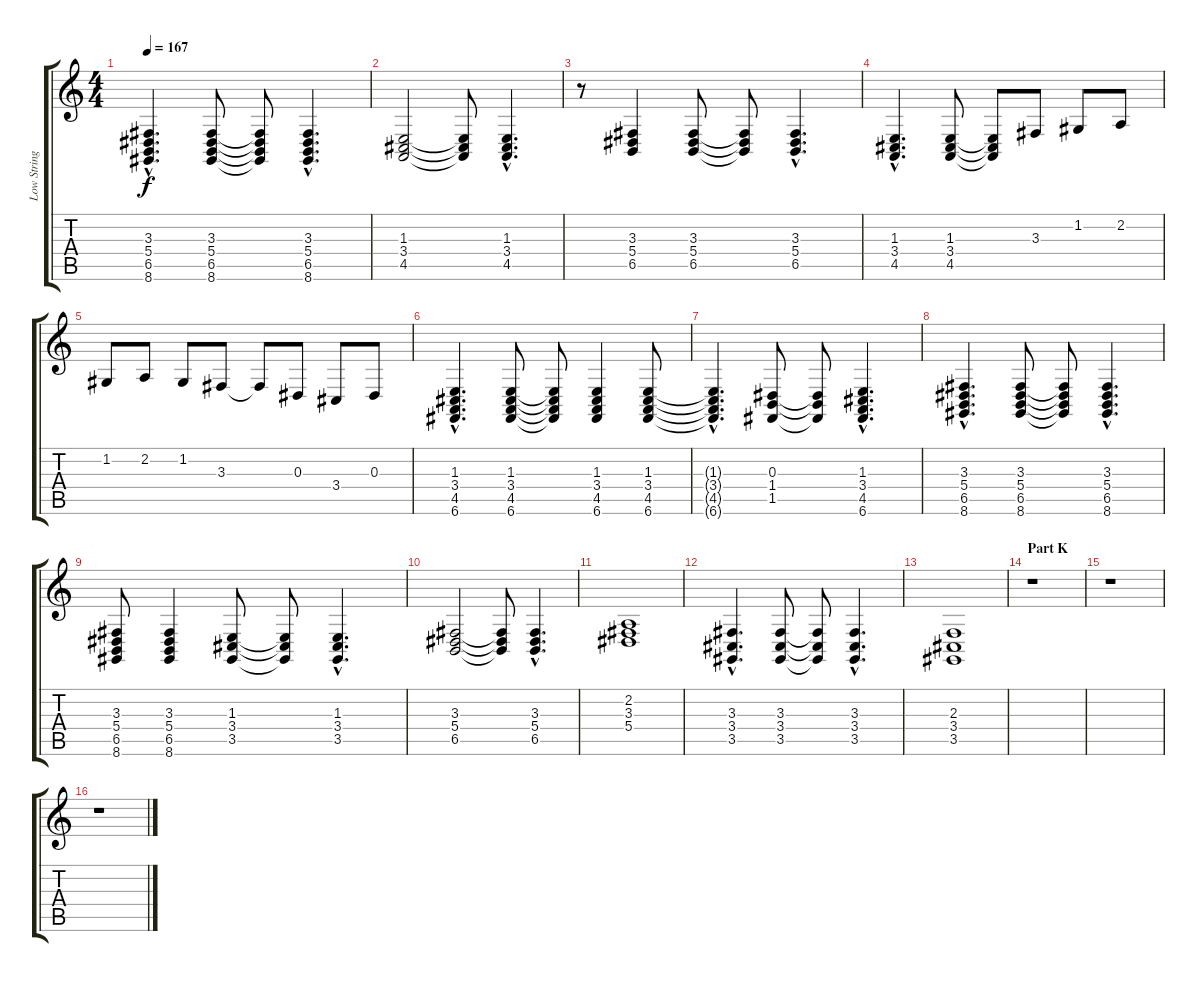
\track ("Low Strings" "Low String") {instrument stringensemble1}
\staff {score tabs}
\tuning (C4 G3 Eb3 Bb2 F2 C2) {hide}
\ts (4 4)
\tempo 167
\clef g2
\ks c
(3.3{hac t} 5.4{hac t} 6.5{hac t} 8.6{hac t}).4{d dy f} (3.3 5.4 6.5 8.6).8 (3.3{t} 5.4{t} 6.5{t} 8.6{t}).8 (3.3{hac} 5.4{hac} 6.5{hac} 8.6{hac}).4{d} |
(1.3 3.4 4.5).2 (1.3{t} 3.4{t} 4.5{t}).8 (1.3{hac} 3.4{hac} 4.5{hac}).4{d} |
r.8 (3.3 5.4 6.5).4 (3.3 5.4 6.5).8 (3.3{t} 5.4{t} 6.5{t}).8 (3.3{hac} 5.4{hac} 6.5{hac}).4{d} |
(1.3{hac} 3.4{hac} 4.5{hac}).4{d} (1.3 3.4 4.5).8 (1.3{t} 3.4{t} 4.5{t}).8 3.3.8 1.2.8 2.2.8 |
1.2.8 2.2.8 1.2.8 3.3.8 3.3{t}.8 0.3.8 3.4.8 0.3.8 |
(1.3{hac} 3.4{hac} 4.5{hac} 6.6{hac}).4{d} (1.3 3.4 4.5 6.6).8 (1.3{t} 3.4{t} 4.5{t} 6.6{t}).8 (1.3 3.4 4.5 6.6).4 (1.3 3.4 4.5 6.6).8 |
(1.3{hac t} 3.4{hac t} 4.5{hac t} 6.6{hac t}).4{d} (0.3 1.4 1.5).8 (0.3{t} 1.4{t} 1.5{t}).8 (1.3{hac} 3.4{hac} 4.5{hac} 6.6{hac}).4{d} |
(3.3{hac} 5.4{hac} 6.5{hac} 8.6{hac}).4{d} (3.3 5.4 6.5 8.6).8 (3.3{t} 5.4{t} 6.5{t} 8.6{t}).8 (3.3{hac} 5.4{hac} 6.5{hac} 8.6{hac}).4{d} |
(3.3 5.4 6.5 8.6).8 (3.3 5.4 6.5 8.6).4 (1.3 3.4 3.5).8 (1.3{t} 3.4{t} 3.5{t}).8 (1.3{hac} 3.4{hac} 3.5{hac}).4{d} |
(3.3 5.4 6.5).2 (3.3{t} 5.4{t} 6.5{t}).8 (3.3{hac} 5.4{hac} 6.5{hac}).4{d} |
(2.2 3.3 5.4).1 |
(3.3{hac} 3.4{hac} 3.5{hac}).4{d} (3.3 3.4 3.5).8 (3.3{t} 3.4{t} 3.5{t}).8 (3.3{hac} 3.4{hac} 3.5{hac}).4{d} |
(2.3 3.4 3.5).1 |
\section ("" "Part K")
r.1 |
r.1 |
r.1
